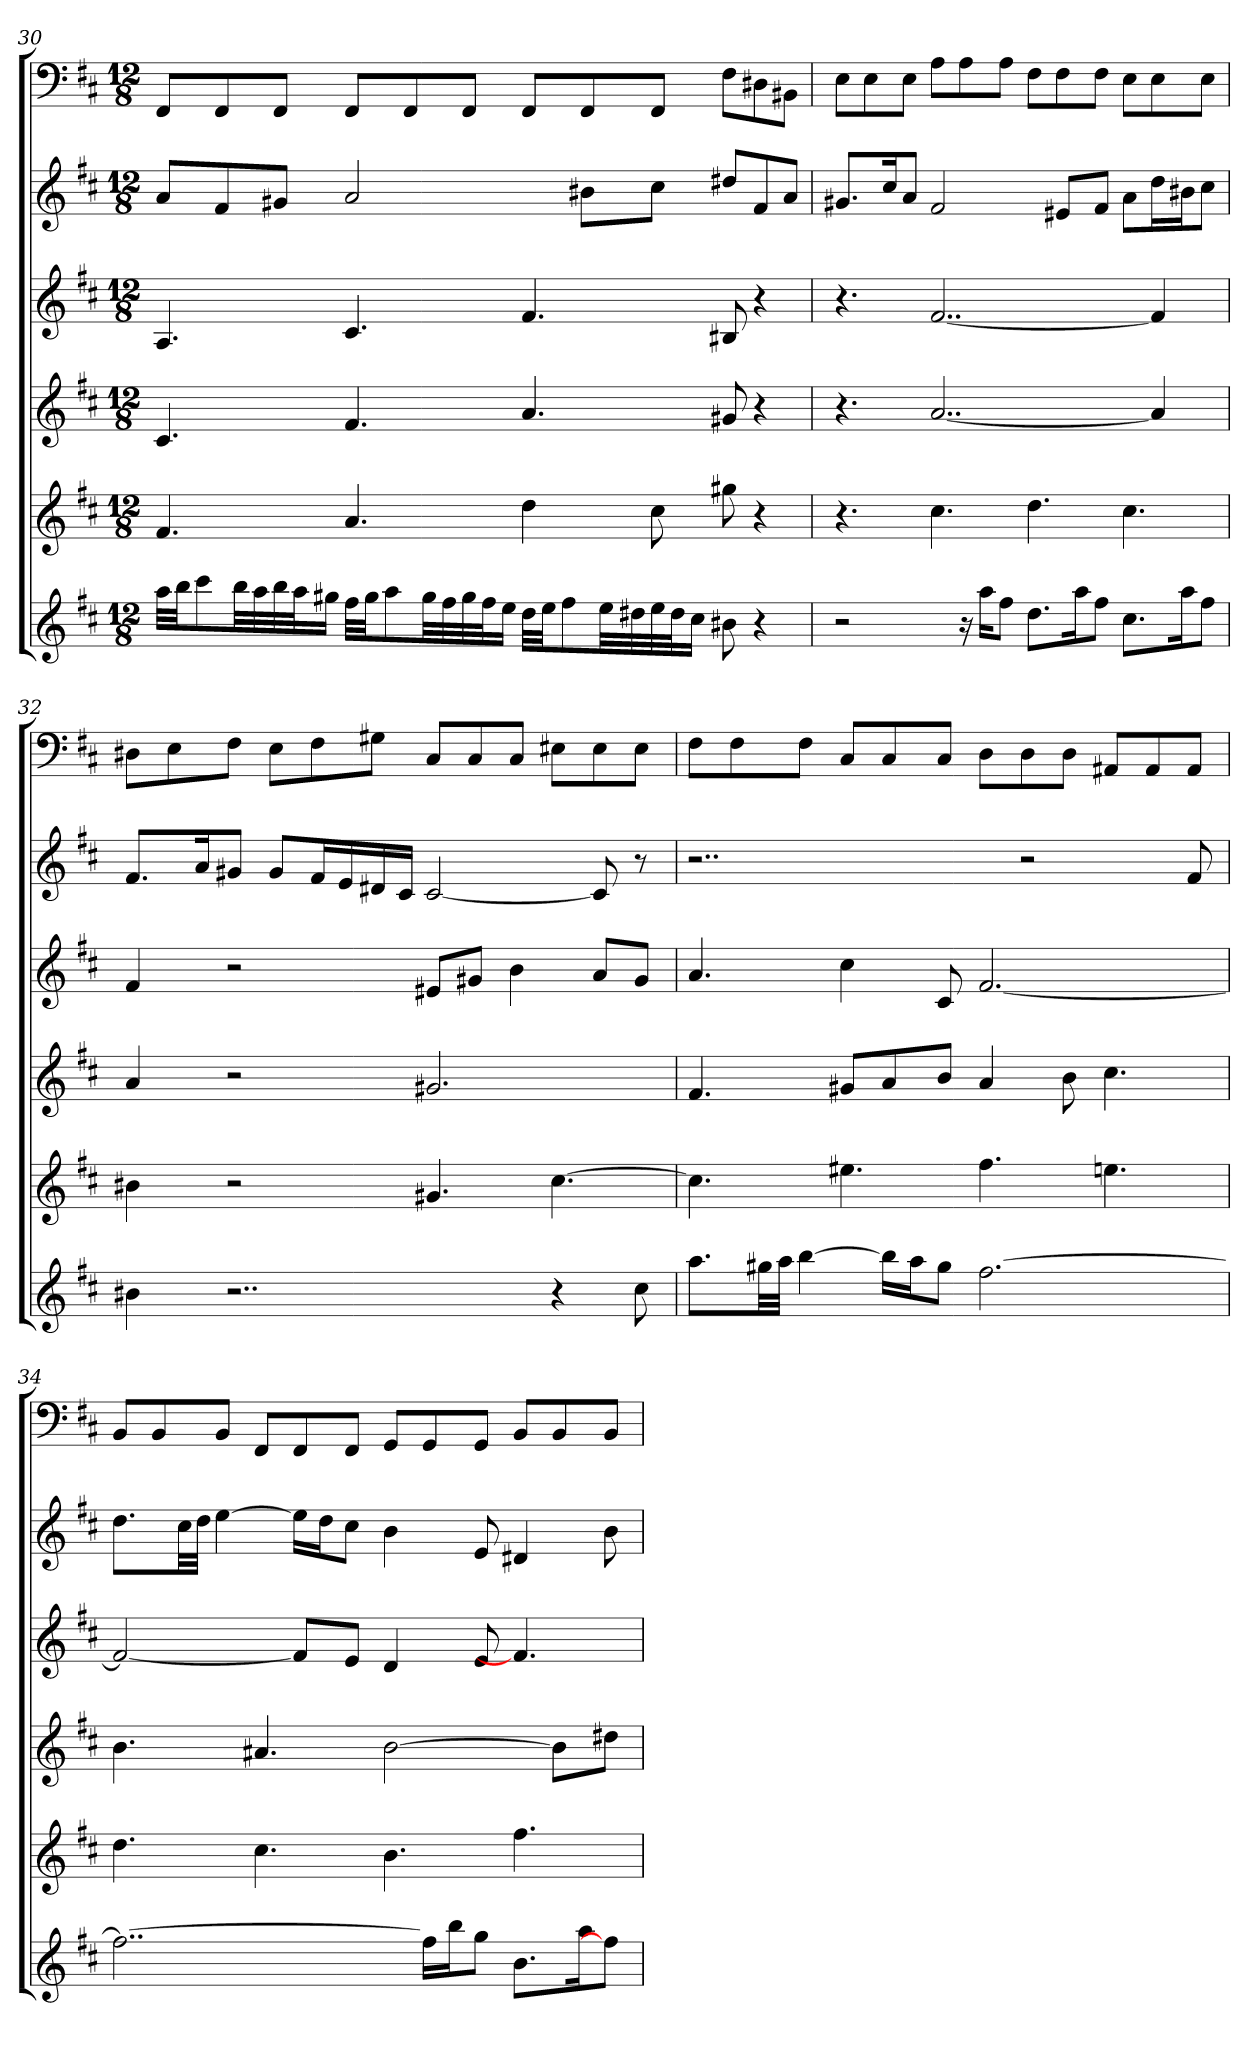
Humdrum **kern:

**kern	**kern	**kern	**kern	**kern	**kern
*part6	*part5	*part4	*part3	*part2	*part1
*staff6	*staff5	*staff4	*staff3	*staff2	*staff1
*k[f#c#]	*k[f#c#]	*k[f#c#]	*k[f#c#]	*k[f#c#]	*k[f#c#]
*b:	*b:	*b:	*b:	*b:	*b:
*M12/8	*M12/8	*M12/8	*M12/8	*M12/8	*M12/8
=30	=30	=30	=30	=30	=30
32aaLLL	4.f#	4.c#	4.A	8aL	8FF#L
32bbJJ	.	.	.	.	.
8ccc#	.	.	.	.	.
.	.	.	.	8f#	8FF#
32bbLL	.	.	.	.	.
32aa	.	.	.	.	.
32bb	.	.	.	8g#XJ	8FF#J
32aaJ	.	.	.	.	.
16gg#XJJ	.	.	.	.	.
32ff#LLL	4.a	4.f#	4.c#	2a	8FF#L
32gg#JJ	.	.	.	.	.
8aa	.	.	.	.	.
.	.	.	.	.	8FF#
32gg#LL	.	.	.	.	.
32ff#	.	.	.	.	.
32gg#	.	.	.	.	8FF#J
32ff#J	.	.	.	.	.
16eeJJ	.	.	.	.	.
32ddLLL	4dd	4.a	4.f#	.	8FF#L
32eeJJ	.	.	.	.	.
8ff#	.	.	.	.	.
.	.	.	.	8b#XL	8FF#
32eeLL	.	.	.	.	.
32dd#X	.	.	.	.	.
32ee	8cc#	.	.	8cc#J	8FF#J
32dd#J	.	.	.	.	.
16cc#JJ	.	.	.	.	.
8b#X	8gg#X	8g#X	8B#X	8dd#XL	8F#L
4r	4r	4r	4r	8f#	8D#X
.	.	.	.	8aJ	8BB#XJ
=31	=31	=31	=31	=31	=31
2r	4.r	4.r	4.r	8.g#XL	8EL
.	.	.	.	.	8E
.	.	.	.	16cc#K	.
.	.	.	.	8aJ	8EJ
.	4.cc#	[2..a	[2..f#	2f#	8AL
16r	.	.	.	.	8A
16aaKL	.	.	.	.	.
8ff#J	.	.	.	.	8AJ
8.ddL	4.dd	.	.	.	8F#L
.	.	.	.	8e#XL	8F#
16aaK	.	.	.	.	.
8ff#J	.	.	.	8f#J	8F#J
8.cc#L	4.cc#	.	.	8aL	8EL
.	.	4a]	4f#]	16ddL	8E
16aaK	.	.	.	16b#XJ	.
8ff#J	.	.	.	8cc#J	8EJ
=32	=32	=32	=32	=32	=32
4b#X	4b#X	4a	4f#	8.f#L	8D#XL
.	.	.	.	.	8E
.	.	.	.	16aK	.
2..r	2r	2r	2r	8g#XJ	8F#J
.	.	.	.	8g#L	8EL
.	.	.	.	16f#L	8F#
.	.	.	.	16e	.
.	.	.	.	16d#X	8G#XJ
.	.	.	.	16c#JJ	.
.	4.g#X	2.g#X	8e#XL	[2c#	8C#L
.	.	.	8g#XJ	.	8C#
.	.	.	4b	.	8C#J
4r	[4.cc#	.	.	.	8E#XL
.	.	.	8aL	8c#]	8E#
8cc#	.	.	8g#J	8r	8E#J
=33	=33	=33	=33	=33	=33
8.aaL	4.cc#]	4.f#	4.a	2..r	8F#L
.	.	.	.	.	8F#
32gg#XLL	.	.	.	.	.
32aaJJJ	.	.	.	.	.
[4bb	.	.	.	.	8F#J
.	4.ee#X	8g#XL	4cc#	.	8C#L
16bbLL]	.	8a	.	.	8C#
16aaJ	.	.	.	.	.
8gg#J	.	8bJ	8c#	.	8C#J
[2.ff#	4.ff#	4a	[2.f#	.	8DL
.	.	.	.	2r	8D
.	.	8b	.	.	8DJ
.	4.een	4.cc#	.	.	8AA#XL
.	.	.	.	.	8AA#
.	.	.	.	8f#	8AA#J
=34	=34	=34	=34	=34	=34
2..ff#_	4.dd	4.b	2f#_	8.ddL	8BBL
.	.	.	.	.	8BB
.	.	.	.	32cc#LL	.
.	.	.	.	32ddJJJ	.
.	.	.	.	[4ee	8BBJ
.	4.cc#	4.a#X	.	.	8FF#L
.	.	.	8f#L]	16eeLL]	8FF#
.	.	.	.	16ddJ	.
.	.	.	8eJ	8cc#J	8FF#J
.	4.b	[2b	4d	4b	8GGL
16ff#LL]	.	.	.	.	8GG
16bbJ	.	.	.	.	.
8ggJ	.	.	8e	8e	8GGJ
8.bL	4.ff#	.	4.f#]	4d#X	8BBL
.	.	8bL]	.	.	8BB
16aaK	.	.	.	.	.
8ff#J]	.	8dd#XJ	.	8b	8BBJ
=	=	=	=	=	=
*-	*-	*-	*-	*-	*-
